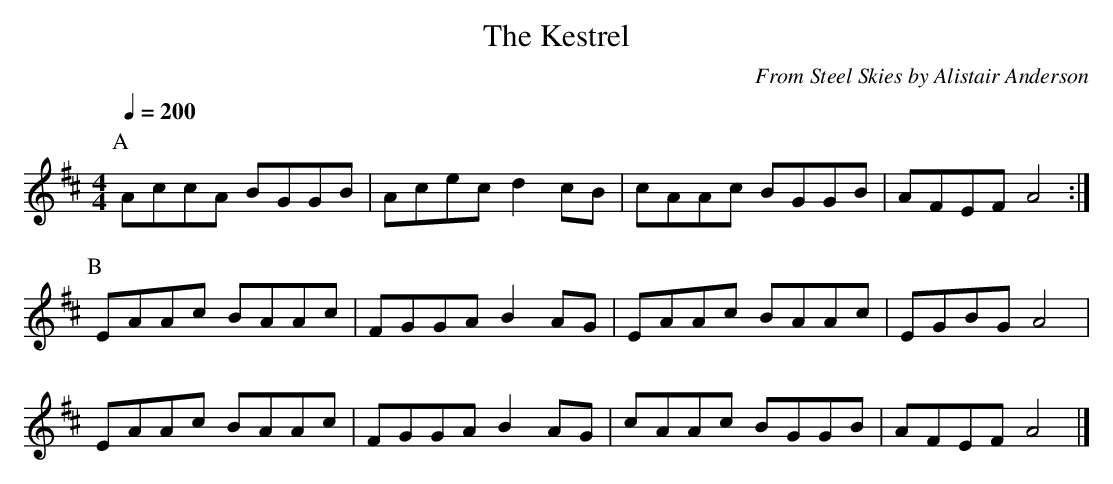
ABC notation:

X:1
T:Kestrel, The
C:From Steel Skies by Alistair Anderson
Q:1/4=200
M:4/4
L:1/8
K:D
P:A
AccA BGGB | Acec d2 cB | cAAc BGGB | AFEF A4 :|
P:B
EAAc BAAc | FGGA B2 AG | EAAc BAAc | EGBG A4 |
EAAc BAAc | FGGA B2 AG | cAAc BGGB | AFEF A4 |]
